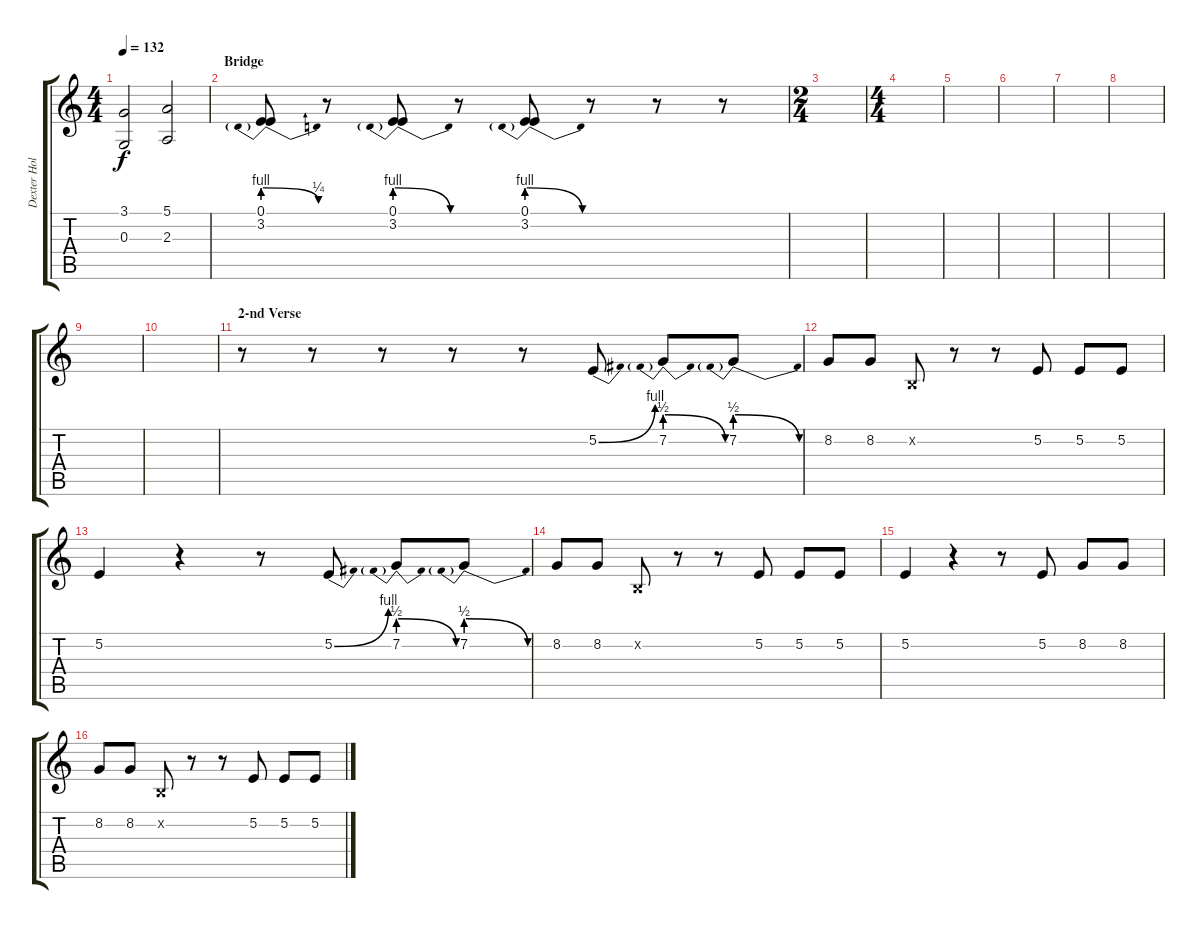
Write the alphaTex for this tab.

\track ("Dexter Holland (Vocal)" "Dexter Hol") {instrument trumpet}
\staff {score tabs}
\tuning (E4 B3 G3 D3 A2 E2) {hide}
\ts (4 4)
\tempo 132
\clef g2
\ks c
(3.1 0.3).2{dy f} (5.1 2.3).2 |
\section ("" "Bridge")
(0.1 3.2{be (prebendrelease 0 4 60 1)}).8 r.8 (0.1 3.2{be (prebendrelease 0 4 60 0)}).8 r.8 (0.1 3.2{be (prebendrelease 0 4 60 0)}).8 r.8 r.8 r.8 |
\ts (2 4)
|
\ts (4 4)
|
|
|
|
|
|
|
\section ("" "2-nd Verse")
r.8 r.8 r.8 r.8 r.8 5.2{be (bend 0 0 60 4)}.8 7.2{be (prebendrelease 0 2 60 0)}.8 7.2{be (prebendrelease 0 2 60 0)}.8 |
8.2.8 8.2.8 0.2{x}.8 r.8 r.8 5.2.8 5.2.8 5.2.8 |
5.2.4 r.4 r.8 5.2{be (bend 0 0 60 4)}.8 7.2{be (prebendrelease 0 2 60 0)}.8 7.2{be (prebendrelease 0 2 60 0)}.8 |
8.2.8 8.2.8 0.2{x}.8 r.8 r.8 5.2.8 5.2.8 5.2.8 |
5.2.4 r.4 r.8 5.2.8 8.2.8 8.2.8 |
8.2.8 8.2.8 0.2{x}.8 r.8 r.8 5.2.8 5.2.8 5.2.8
